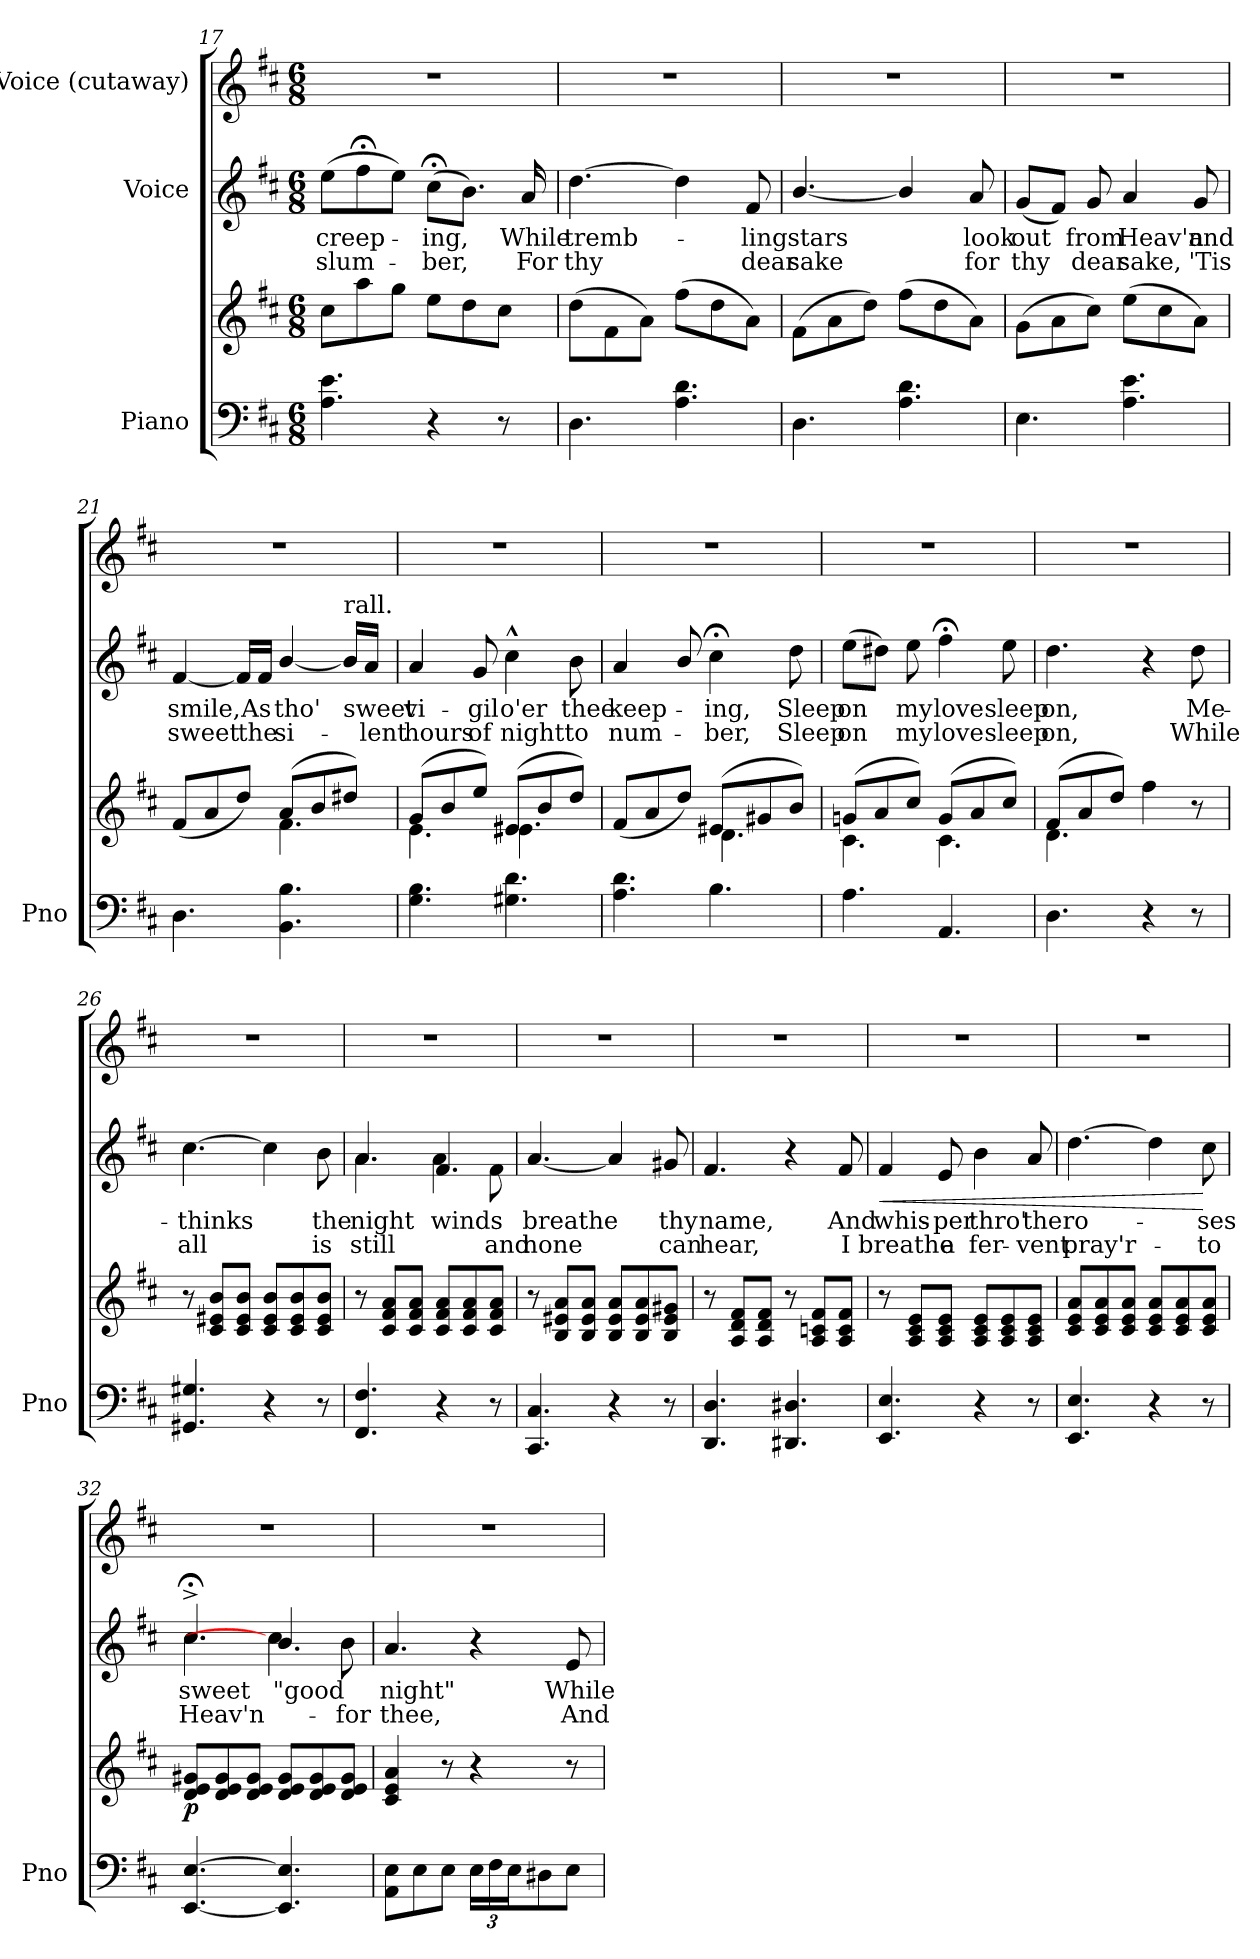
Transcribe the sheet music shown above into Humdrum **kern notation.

**kern	**kern	**dynam	**kern	**text	**text	**dynam	**kern
*part3	*part3	*part3	*part2	*part2	*part2	*part2	*part1
*staff4	*staff3	*staff3/4	*staff2	*staff2	*staff2	*staff2	*staff1
*I"Piano	*	*	*I"Voice	*	*	*	*I"Voice (cutaway)
*I'Pno	*	*	*	*	*	*	*
*clefF4	*clefG2	*	*clefG2	*	*	*	*clefG2
*k[f#c#]	*k[f#c#]	*	*k[f#c#]	*	*	*	*k[f#c#]
*M6/8	*M6/8	*	*M6/8	*	*	*	*M6/8
=17	=17	=17	=17	=17	=17	=17	=17
4.A\ 4.e\	8cc#\L	.	(8ee\L	creep-	slum-	.	2.r
.	8aa\	.	8ff#;<\	.	.	.	.
.	8gg\J	.	8ee\J)	.	.	.	.
4r	8ee\L	.	(8cc#;<\L	ing,	-ber,	.	.
.	8dd\	.	8.b\J)	.	.	.	.
8r	8cc#\J	.	.	.	.	.	.
.	.	.	16a/	While	For	.	.
=18	=18	=18	=18	=18	=18	=18	=18
4.D\	(8dd\L	.	[4.dd\	tremb-	thy	.	2.r
.	8f#\	.	.	.	.	.	.
.	8a\J)	.	.	.	.	.	.
4.A\ 4.d\	(8ff#\L	.	4dd\]	.	.	.	.
.	8dd\	.	.	.	.	.	.
.	8a\J)	.	8f#/	-ling	dear	.	.
=19	=19	=19	=19	=19	=19	=19	=19
4.D\	(8f#\L	.	[4.b/	stars	sake	.	2.r
.	8a\	.	.	.	.	.	.
.	8dd\J)	.	.	.	.	.	.
4.A\ 4.d\	(8ff#\L	.	4b/]	.	.	.	.
.	8dd\	.	.	.	.	.	.
.	8a\J)	.	8a/	look	for	.	.
=20	=20	=20	=20	=20	=20	=20	=20
4.E\	(8g\L	.	(8g/L	out	thy	.	2.r
.	8a\	.	8f#/J)	.	.	.	.
.	8cc#\J)	.	8g/	from	dear	.	.
4.A\ 4.e\	(8ee\L	.	4a/	Heav'n	sake,	.	.
.	8cc#\	.	.	.	.	.	.
.	8a\J)	.	8g/	and	'Tis	.	.
=21	=21	=21	=21	=21	=21	=21	=21
*	*^	*	*	*	*	*	*
4.D\	(8f#/L	4.ryy	.	[4f#/	smile,	sweet	.	2.r
.	8a/	.	.	.	.	.	.	.
.	8dd/J)	.	.	16f#/LL]	.	.	.	.
.	.	.	.	16f#/JJ	As	the	.	.
4.BB\ 4.B\	(8a/L	4.f#\	.	[4b/	tho'	si-	.	.
.	8b/	.	.	.	.	.	.	.
!	!	!	!	!LO:TX:a:t=rall.	!	!	!	!
.	8dd#X/J)	.	.	16b/LL]	.	.	.	.
.	.	.	.	16a/JJ	sweet	-lent	.	.
=22	=22	=22	=22	=22	=22	=22	=22	=22
4.G\ 4.B\	(<8g/L	4.e\	.	4a/	vi-	hours	.	2.r
.	8b/	.	.	.	.	.	.	.
.	8ee/J)	.	.	8g/	-gil	of	.	.
4.G#X\ 4.d\	(<8e#X/L	4.e#\	.	4cc#^^\	o'er	night	.	.
.	8b/	.	.	.	.	.	.	.
.	8dd/J)	.	.	8b\	thee	to	.	.
=23	=23	=23	=23	=23	=23	=23	=23	=23
4.A\ 4.d\	(<8f#/L	4.ryy	.	4a/	keep-	num-	.	2.r
.	8a/	.	.	.	.	.	.	.
.	8dd/J)	.	.	8b/	.	.	.	.
4.B\	(8e#X/L	4.d\	.	4cc#;<\	-ing,	-ber,	.	.
.	8g#X/	.	.	.	.	.	.	.
.	8b/J)	.	.	8dd\	Sleep	Sleep	.	.
=24	=24	=24	=24	=24	=24	=24	=24	=24
4.A\	(<8gn/L	4.c#\	.	(8ee\L	on	on	.	2.r
.	8a/	.	.	8dd#X\J)	.	.	.	.
.	8cc#/J)	.	.	8ee\	my	my	.	.
4.AA/	(<8g/L	4.c#\	.	4ff#;<\	love	love	.	.
.	8a/	.	.	.	.	.	.	.
.	8cc#/J)	.	.	8ee\	sleep	sleep	.	.
=25	=25	=25	=25	=25	=25	=25	=25	=25
4.D\	(8f#/L	4.d\	.	4.dd\	on,	on,	.	2.r
.	8a/	.	.	.	.	.	.	.
.	8dd/J)	.	.	.	.	.	.	.
4r	4ff#\	4.ryy	.	4r	.	.	.	.
8r	8r	.	.	8dd\	Me-	While	.	.
*	*v	*v	*	*	*	*	*	*
=26	=26	=26	=26	=26	=26	=26	=26
4.GG#X/ 4.G#X/	8r	.	[4.cc#\	thinks	all	.	2.r
.	8c#/ 8e#X/ 8b/L	.	.	.	.	.	.
.	8c#/ 8e#/ 8b/J	.	.	.	.	.	.
4r	8c#/ 8e#/ 8b/L	.	4cc#\]	.	.	.	.
.	8c#/ 8e#/ 8b/	.	.	.	.	.	.
8r	8c#/ 8e#/ 8b/J	.	8b\	the	is	.	.
=27	=27	=27	=27	=27	=27	=27	=27
*	*	*	*^	*	*	*	*
4.FF#/ 4.F#/	8r	.	4.a/	4.a\	night	still	.	2.r
.	8c#/ 8f#/ 8a/L	.	.	.	.	.	.	.
.	8c#/ 8f#/ 8a/J	.	.	.	.	.	.	.
4r	8c#/ 8f#/ 8a/L	.	4.f#/	4a\	winds	.	.	.
.	8c#/ 8f#/ 8a/	.	.	.	.	.	.	.
8r	8c#/ 8f#/ 8a/J	.	.	8f#\	.	and	.	.
*	*	*	*v	*v	*	*	*	*
=28	=28	=28	=28	=28	=28	=28	=28
4.CC#/ 4.C#/	8r	.	[4.a/	breathe	none	.	2.r
.	8B/ 8e#X/ 8a/L	.	.	.	.	.	.
.	8B/ 8e#/ 8a/J	.	.	.	.	.	.
4r	8B/ 8e#/ 8a/L	.	4a/]	.	.	.	.
.	8B/ 8e#/ 8a/	.	.	.	.	.	.
8r	8B/ 8e#/ 8g#X/J	.	8g#X/	thy	can	.	.
=29	=29	=29	=29	=29	=29	=29	=29
4.DD/ 4.D/	8r	.	4.f#/	name,	hear,	.	2.r
.	8A/ 8d/ 8f#/L	.	.	.	.	.	.
.	8A/ 8d/ 8f#/J	.	.	.	.	.	.
4.DD#X/ 4.D#X/	8r	.	4r	.	.	.	.
.	8A/ 8cn/ 8f#/L	.	.	.	.	.	.
.	8A/ 8c/ 8f#/J	.	8f#/	And	I	.	.
=30	=30	=30	=30	=30	=30	=30	=30
!	!	!	!	!	!	!LO:HP:b	!
4.EE/ 4.E/	8r	.	4f#/	whis-	breathe	<	2.r
.	8A/ 8c#/ 8e/L	.	.	.	.	.	.
.	8A/ 8c#/ 8e/J	.	8e/	-per	a	.	.
4r	8A/ 8c#/ 8e/L	.	4b\	thro'	fer-	.	.
.	8A/ 8c#/ 8e/	.	.	.	.	.	.
8r	8A/ 8c#/ 8e/J	.	8a/	the	-vent	.	.
=31	=31	=31	=31	=31	=31	=31	=31
4.EE/ 4.E/	8c#/ 8e/ 8a/L	.	[4.dd\	ro-	pray'r-	.	2.r
.	8c#/ 8e/ 8a/	.	.	.	.	.	.
.	8c#/ 8e/ 8a/J	.	.	.	.	.	.
4r	8c#/ 8e/ 8a/L	.	4dd\]	.	.	.	.
.	8c#/ 8e/ 8a/	.	.	.	.	.	.
8r	8c#/ 8e/ 8a/J	.	8cc#\	-ses	-to	[	.
=32	=32	=32	=32	=32	=32	=32	=32
*	*	*	*^	*	*	*	*
!	!	!LO:DY:b	!	!	!	!	!	!
[4.EE/ [4.E/	8d/ 8e/ 8g#X/L	p	4.cc#;<^/	4.cc#\	sweet	Heav'n-	.	2.r
.	8d/ 8e/ 8g#/	.	.	.	.	.	.	.
.	8d/ 8e/ 8g#/J	.	.	.	.	.	.	.
4.EE/] 4.E/]	8d/ 8e/ 8g#/L	.	4.b/	4cc#!\]	"good	.	.	.
.	8d/ 8e/ 8g#/	.	.	.	.	.	.	.
.	8d/ 8e/ 8g#/J	.	.	8b\	.	for	.	.
*	*	*	*v	*v	*	*	*	*
=33	=33	=33	=33	=33	=33	=33	=33
8AA\ 8E\L	4c#/ 4e/ 4a/	.	4.a/	night"	thee,	.	2.r
8E\	.	.	.	.	.	.	.
8E\J	8r	.	.	.	.	.	.
*Xbrackettup	*	*	*	*	*	*	*
24E\LL	4r	.	4r	.	.	.	.
24F#\	.	.	.	.	.	.	.
24E\J	.	.	.	.	.	.	.
8D#X\	.	.	.	.	.	.	.
8E\J	8r	.	8e/	While	And	.	.
=	=	=	=	=	=	=	=
*-	*-	*-	*-	*-	*-	*-	*-
